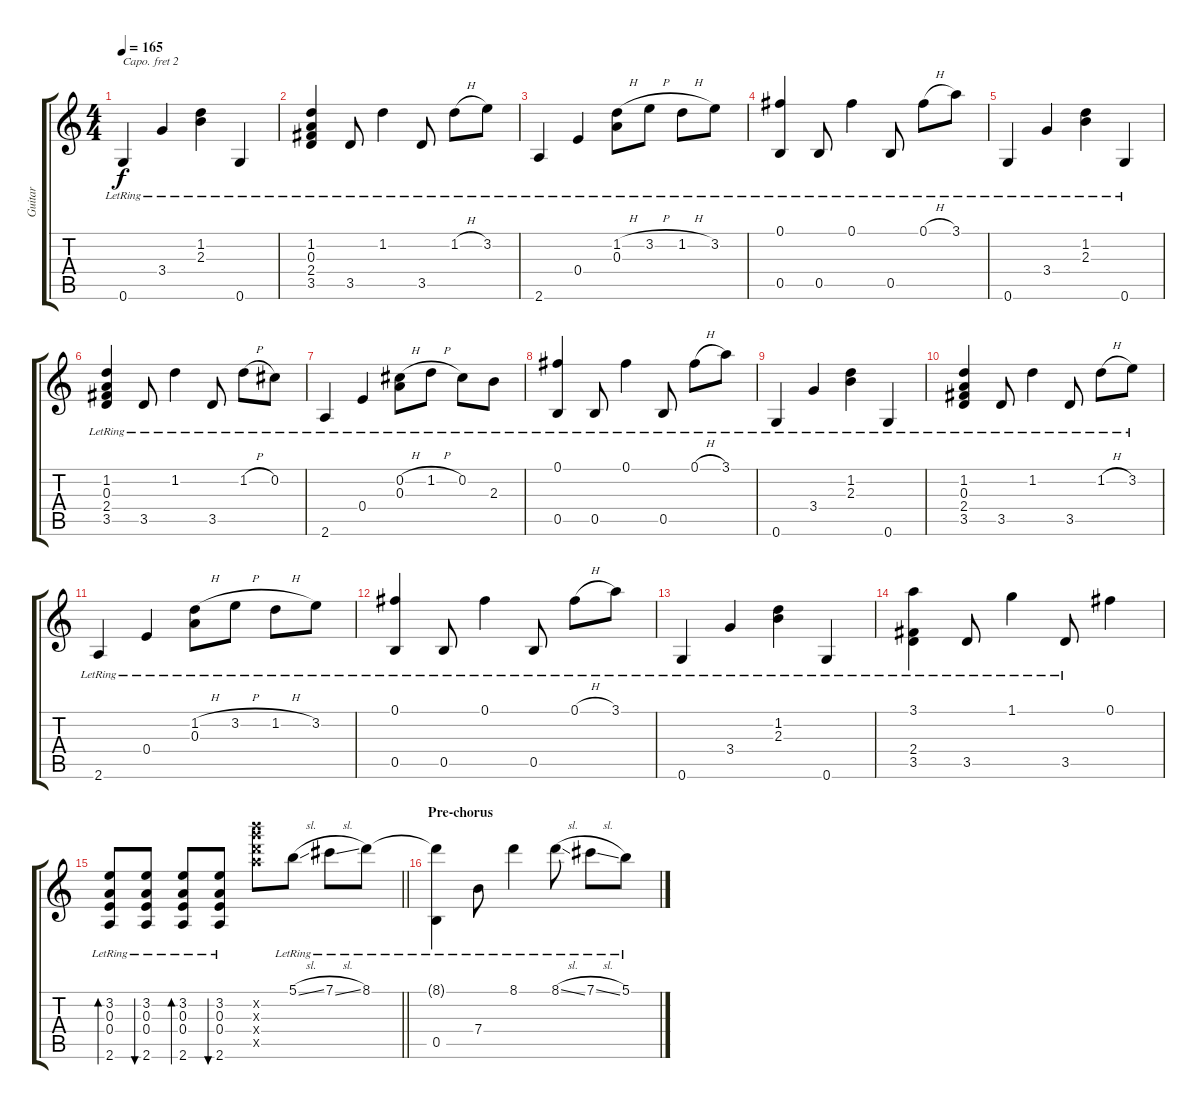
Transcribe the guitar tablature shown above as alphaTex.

\track ("Guitar" "Guitar") {instrument acousticguitarsteel}
\staff {score tabs}
\capo 2
\tuning (E4 B3 G3 D3 A2 F2) {hide}
\ts (4 4)
\tempo 165
\clef g2
\ks c
0.6{lr}.4{dy f} 3.4{lr}.4 (1.2{lr} 2.3{lr}).4 0.6{lr}.4 |
(1.2{lr} 0.3{lr} 2.4{lr} 3.5{lr}).4 3.5{lr}.8 1.2{lr}.4 3.5{lr}.8 1.2{h lr}.8 3.2{lr}.8 |
2.6{lr}.4 0.4{lr}.4 (1.2{h lr} 0.3{lr}).8 3.2{h lr}.8 1.2{h lr}.8 3.2{lr}.8 |
(0.1{lr} 0.5{lr}).4 0.5{lr}.8 0.1{lr}.4 0.5{lr}.8 0.1{h lr}.8 3.1{lr}.8 |
0.6{lr}.4 3.4{lr}.4 (1.2{lr} 2.3{lr}).4 0.6{lr}.4 |
(1.2{lr} 0.3{lr} 2.4{lr} 3.5{lr}).4 3.5{lr}.8 1.2{lr}.4 3.5{lr}.8 1.2{h lr}.8 0.2{lr}.8 |
2.6{lr}.4 0.4{lr}.4 (0.2{h lr} 0.3{lr}).8 1.2{h lr}.8 0.2{lr}.8 2.3{lr}.8 |
(0.1{lr} 0.5{lr}).4 0.5{lr}.8 0.1{lr}.4 0.5{lr}.8 0.1{h lr}.8 3.1{lr}.8 |
0.6{lr}.4 3.4{lr}.4 (1.2{lr} 2.3{lr}).4 0.6{lr}.4 |
(1.2{lr} 0.3{lr} 2.4{lr} 3.5{lr}).4 3.5{lr}.8 1.2{lr}.4 3.5{lr}.8 1.2{h lr}.8 3.2{lr}.8 |
2.6{lr}.4 0.4{lr}.4 (1.2{h lr} 0.3{lr}).8 3.2{h lr}.8 1.2{h lr}.8 3.2{lr}.8 |
(0.1{lr} 0.5{lr}).4 0.5{lr}.8 0.1{lr}.4 0.5{lr}.8 0.1{h lr}.8 3.1{lr}.8 |
0.6{lr}.4 3.4{lr}.4 (1.2{lr} 2.3{lr}).4 0.6{lr}.4 |
(3.1{lr} 2.4{lr} 3.5{lr}).4 3.5{lr}.8 1.1{lr}.4 3.5{lr}.8 0.1.4 |
\barLineRight lightlight
(3.2 0.3 0.4{lr} 2.6).8{bd 30} (3.2 0.3 0.4{lr} 2.6).8{bu 30} (3.2 0.3 0.4{lr} 2.6).8{bd 30} (3.2 0.3 0.4{lr} 2.6).8{bu 30} (22.2{x} 22.3{x} 22.4{x} 22.5{x}).8 5.1{sl lr}.8 7.1{sl lr}.8 8.1{lr}.8 |
\section ("" "Pre-chorus")
(8.1{t} 0.5{lr}).4 7.4{lr}.8 8.1{lr}.4 8.1{sl lr}.8 7.1{sl lr}.8 5.1{lr}.8
